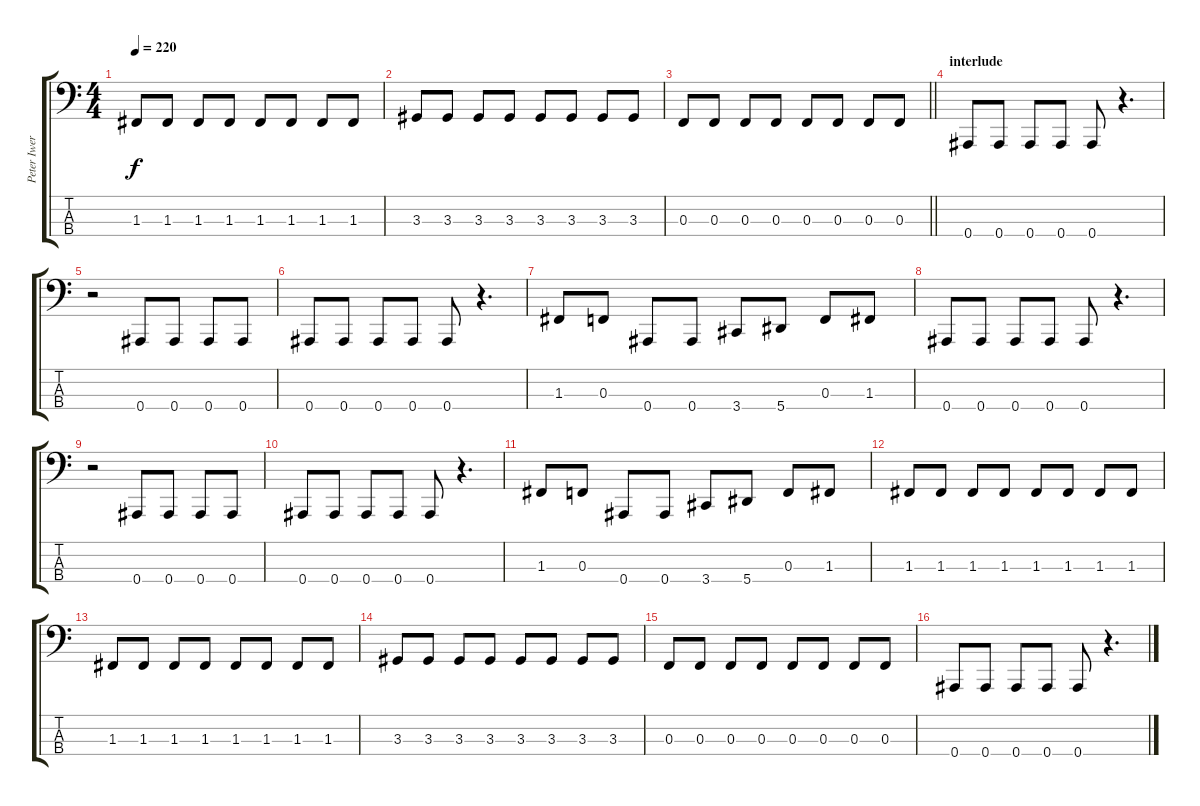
\track ("Peter Iwers" "Peter Iwer") {instrument electricbasspick}
\staff {score tabs}
\tuning (Eb2 Bb1 F1 Bb0) {hide}
\ts (4 4)
\tempo 220
\clef f4
\ks c
1.3.8{dy f} 1.3.8 1.3.8 1.3.8 1.3.8 1.3.8 1.3.8 1.3.8 |
3.3.8 3.3.8 3.3.8 3.3.8 3.3.8 3.3.8 3.3.8 3.3.8 |
\barLineRight lightlight
0.3.8 0.3.8 0.3.8 0.3.8 0.3.8 0.3.8 0.3.8 0.3.8 |
\section ("" "interlude")
0.4.8 0.4.8 0.4.8 0.4.8 0.4.8 r.4{d} |
r.2 0.4.8 0.4.8 0.4.8 0.4.8 |
0.4.8 0.4.8 0.4.8 0.4.8 0.4.8 r.4{d} |
1.3.8 0.3.8 0.4.8 0.4.8 3.4.8 5.4.8 0.3.8 1.3.8 |
0.4.8 0.4.8 0.4.8 0.4.8 0.4.8 r.4{d} |
r.2 0.4.8 0.4.8 0.4.8 0.4.8 |
0.4.8 0.4.8 0.4.8 0.4.8 0.4.8 r.4{d} |
1.3.8 0.3.8 0.4.8 0.4.8 3.4.8 5.4.8 0.3.8 1.3.8 |
1.3.8 1.3.8 1.3.8 1.3.8 1.3.8 1.3.8 1.3.8 1.3.8 |
1.3.8 1.3.8 1.3.8 1.3.8 1.3.8 1.3.8 1.3.8 1.3.8 |
3.3.8 3.3.8 3.3.8 3.3.8 3.3.8 3.3.8 3.3.8 3.3.8 |
0.3.8 0.3.8 0.3.8 0.3.8 0.3.8 0.3.8 0.3.8 0.3.8 |
0.4.8 0.4.8 0.4.8 0.4.8 0.4.8 r.4{d}
